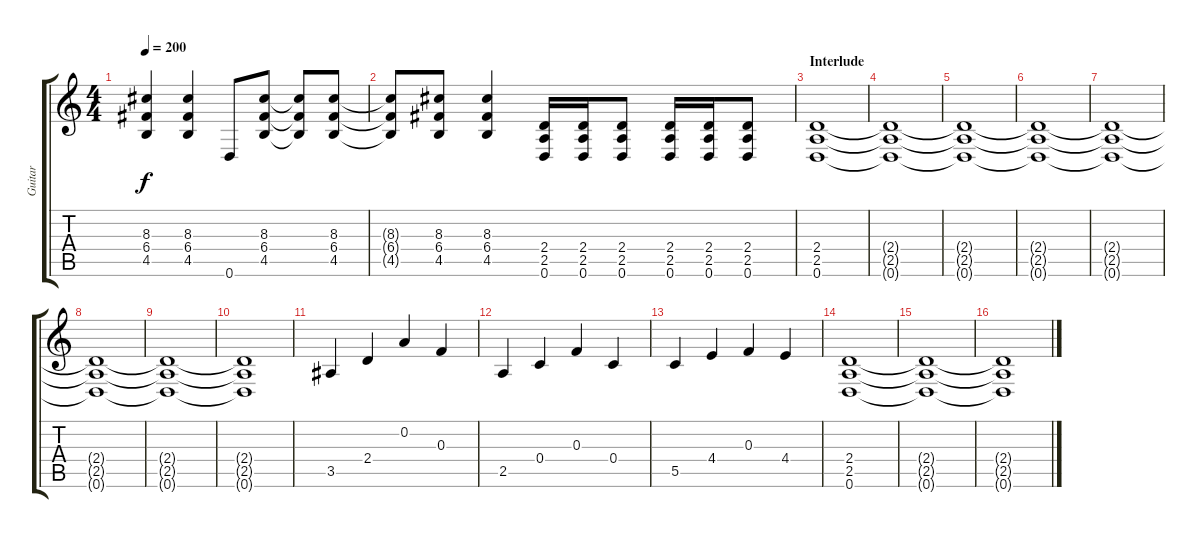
\track ("Guitar" "Guitar") {instrument overdrivenguitar}
\staff {score tabs}
\tuning (D4 A3 F3 C3 G2 D2) {hide}
\ts (4 4)
\tempo 200
\clef g2
\ks c
(8.3 6.4 4.5).4{dy f} (8.3 6.4 4.5).4 0.6.8 (8.3 6.4 4.5).8 (8.3{t} 6.4{t} 4.5{t}).8 (8.3 6.4 4.5).8 |
(8.3{t} 6.4{t} 4.5{t}).8 (8.3 6.4 4.5).8 (8.3 6.4 4.5).4 (2.4 2.5 0.6).16 (2.4 2.5 0.6).16 (2.4 2.5 0.6).8 (2.4 2.5 0.6).16 (2.4 2.5 0.6).16 (2.4 2.5 0.6).8 |
\section ("" "Interlude")
(2.4 2.5 0.6).1 |
(2.4{t} 2.5{t} 0.6{t}).1 |
(2.4{t} 2.5{t} 0.6{t}).1 |
(2.4{t} 2.5{t} 0.6{t}).1 |
(2.4{t} 2.5{t} 0.6{t}).1 |
(2.4{t} 2.5{t} 0.6{t}).1 |
(2.4{t} 2.5{t} 0.6{t}).1 |
(2.4{t} 2.5{t} 0.6{t}).1 |
3.5.4{instrument electricguitarjazz} 2.4.4 0.2.4 0.3.4 |
2.5.4 0.4.4 0.3.4 0.4.4 |
5.5.4 4.4.4 0.3.4 4.4.4 |
(2.4 2.5 0.6).1{instrument overdrivenguitar} |
(2.4{t} 2.5{t} 0.6{t}).1 |
(2.4{t} 2.5{t} 0.6{t}).1
